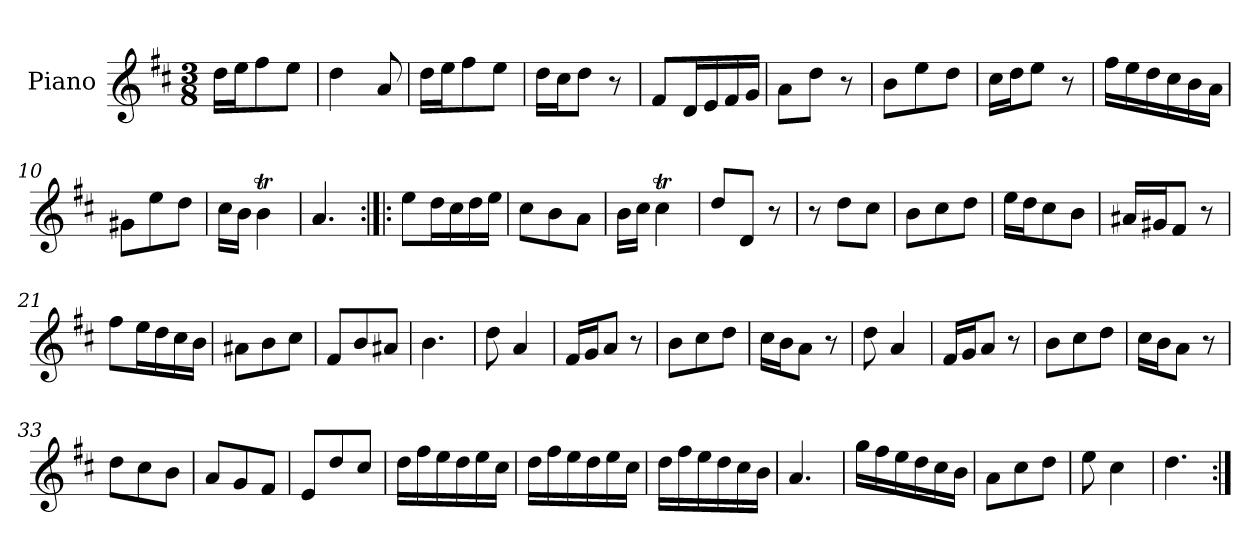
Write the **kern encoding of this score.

**kern
*part1
*staff1
*I"Piano
*I'Pno.
*clefG2
*k[f#c#]
*M3/8
=1
16dd\LL
16ee\J
8ff#\
8ee\J
=2
4dd\
8a/
=3
16dd\LL
16ee\J
8ff#\
8ee\J
=4
16dd\LL
16cc#\J
8dd\J
8r
=5
8f#/L
16d/L
16e/
16f#/
16g/JJ
=6
8a\L
8dd\J
8r
=7
8b\L
8ee\
8dd\J
=8
16cc#\LL
16dd\J
8ee\J
8r
=9
16ff#\LL
16ee\
16dd\
16cc#\
16b\
16a\JJ
!!LO:LB:g=z
=10
8g#X\L
8ee\
8dd\J
=11
16cc#\LL
16b\JJ
4bT\
=12
4.a/
=13:|!|:
8ee\L
16dd\L
16cc#\
16dd\
16ee\JJ
=14
8cc#\L
8b\
8a\J
=15
16b\LL
16cc#\JJ
4cc#t\
=16
8dd/L
8d/J
8r
=17
8r
8dd\L
8cc#\J
=18
8b\L
8cc#\
8dd\J
=19
16ee\LL
16dd\J
8cc#\
8b\J
!!LO:LB:g=z
=20
16a#X/LL
16g#X/J
8f#/J
8r
=21
8ff#\L
16ee\L
16dd\
16cc#\
16b\JJ
=22
8a#X\L
8b\
8cc#\J
=23
8f#/L
8b/
8a#X/J
=24
4.b\
=25
8dd\
4a/
=26
16f#/LL
16g/J
8a/J
8r
=27
8b\L
8cc#\
8dd\J
=28
16cc#\LL
16b\J
8a\J
8r
=29
8dd\
4a/
!!LO:LB:g=z
=30
16f#/LL
16g/J
8a/J
8r
=31
8b\L
8cc#\
8dd\J
=32
16cc#\LL
16b\J
8a\J
8r
=33
8dd\L
8cc#\
8b\J
=34
8a/L
8g/
8f#/J
=35
8e/L
8dd/
8cc#/J
=36
16dd\LL
16ff#\
16ee\
16dd\
16ee\
16cc#\JJ
=37
16dd\LL
16ff#\
16ee\
16dd\
16ee\
16cc#\JJ
!!LO:LB:g=z
=38
16dd\LL
16ff#\
16ee\
16dd\
16cc#\
16b\JJ
=39
4.a/
=40
16gg\LL
16ff#\
16ee\
16dd\
16cc#\
16b\JJ
=41
8a\L
8cc#\
8dd\J
=42
8ee\
4cc#\
=43
4.dd\
=:|!
*-
